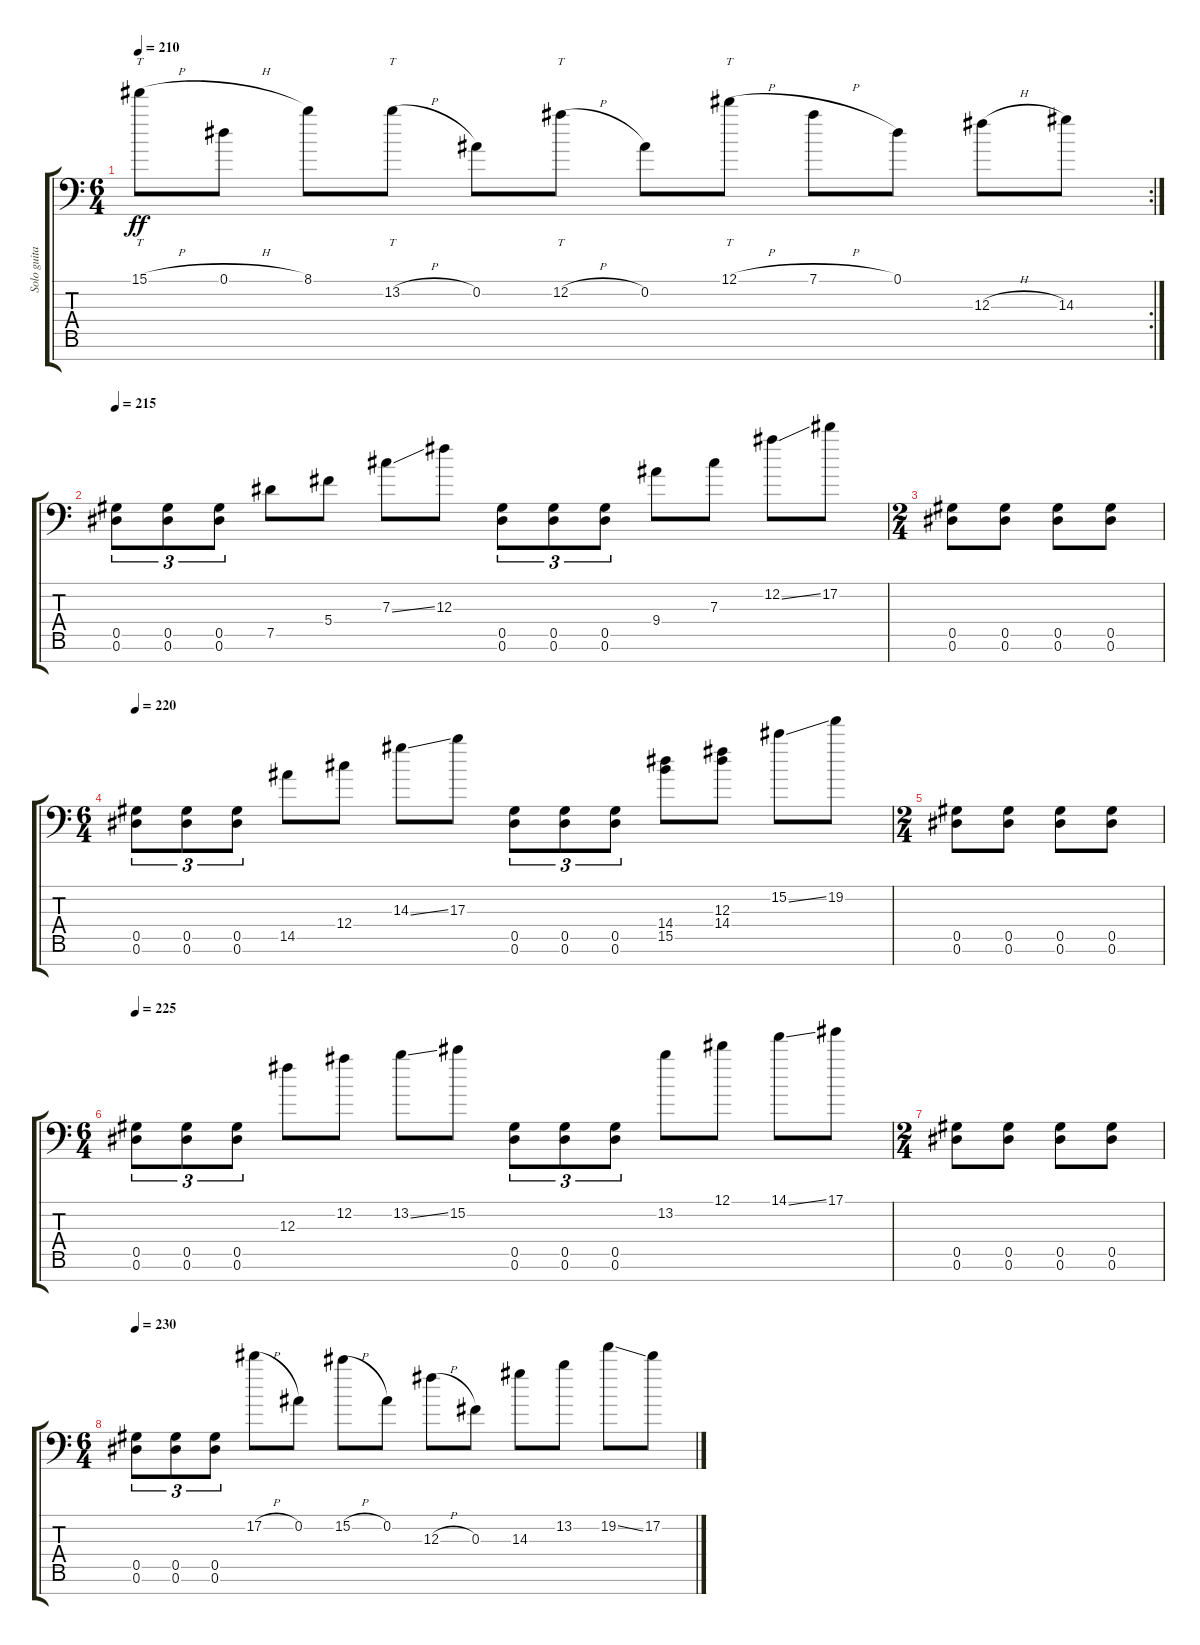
\track ("Solo guitar" "Solo guita") {instrument distortionguitar}
\staff {score tabs}
\tuning (Eb4 Bb3 Gb3 Db3 Ab2 Eb2 Ab1) {hide}
\rc 2
\ts (6 4)
\tempo 210
\clef f4
\ks c
15.1{h}.8{tt dy ff} 0.1{h}.8 8.1.8 13.2{h}.8{tt} 0.2.8 12.2{h}.8{tt} 0.2.8 12.1{h}.8{tt} 7.1{h}.8 0.1.8 12.3{h}.8 14.3.8 |
\tempo 215
(0.5 0.6).8{tu (3 2)} (0.5 0.6).8{tu (3 2)} (0.5 0.6).8{tu (3 2)} 7.5.8 5.4.8 7.3{ss}.8 12.3.8 (0.5 0.6).8{tu (3 2)} (0.5 0.6).8{tu (3 2)} (0.5 0.6).8{tu (3 2)} 9.4.8 7.3.8 12.2{ss}.8 17.2.8 |
\ts (2 4)
(0.5 0.6).8 (0.5 0.6).8 (0.5 0.6).8 (0.5 0.6).8 |
\ts (6 4)
\tempo 220
(0.5 0.6).8{tu (3 2)} (0.5 0.6).8{tu (3 2)} (0.5 0.6).8{tu (3 2)} 14.5.8 12.4.8 14.3{ss}.8 17.3.8 (0.5 0.6).8{tu (3 2)} (0.5 0.6).8{tu (3 2)} (0.5 0.6).8{tu (3 2)} (14.4 15.5).8 (12.3 14.4).8 15.2{ss}.8 19.2.8 |
\ts (2 4)
(0.5 0.6).8 (0.5 0.6).8 (0.5 0.6).8 (0.5 0.6).8 |
\ts (6 4)
\tempo 225
(0.5 0.6).8{tu (3 2)} (0.5 0.6).8{tu (3 2)} (0.5 0.6).8{tu (3 2)} 12.3.8 12.2.8 13.2{ss}.8 15.2.8 (0.5 0.6).8{tu (3 2)} (0.5 0.6).8{tu (3 2)} (0.5 0.6).8{tu (3 2)} 13.2.8 12.1.8 14.1{ss}.8 17.1.8 |
\ts (2 4)
(0.5 0.6).8 (0.5 0.6).8 (0.5 0.6).8 (0.5 0.6).8 |
\ts (6 4)
\tempo 230
(0.5 0.6).8{tu (3 2)} (0.5 0.6).8{tu (3 2)} (0.5 0.6).8{tu (3 2)} 17.2{h}.8 0.2.8 15.2{h}.8 0.2.8 12.3{h}.8 0.3.8 14.3.8 13.2.8 19.2{ss}.8 17.2.8
